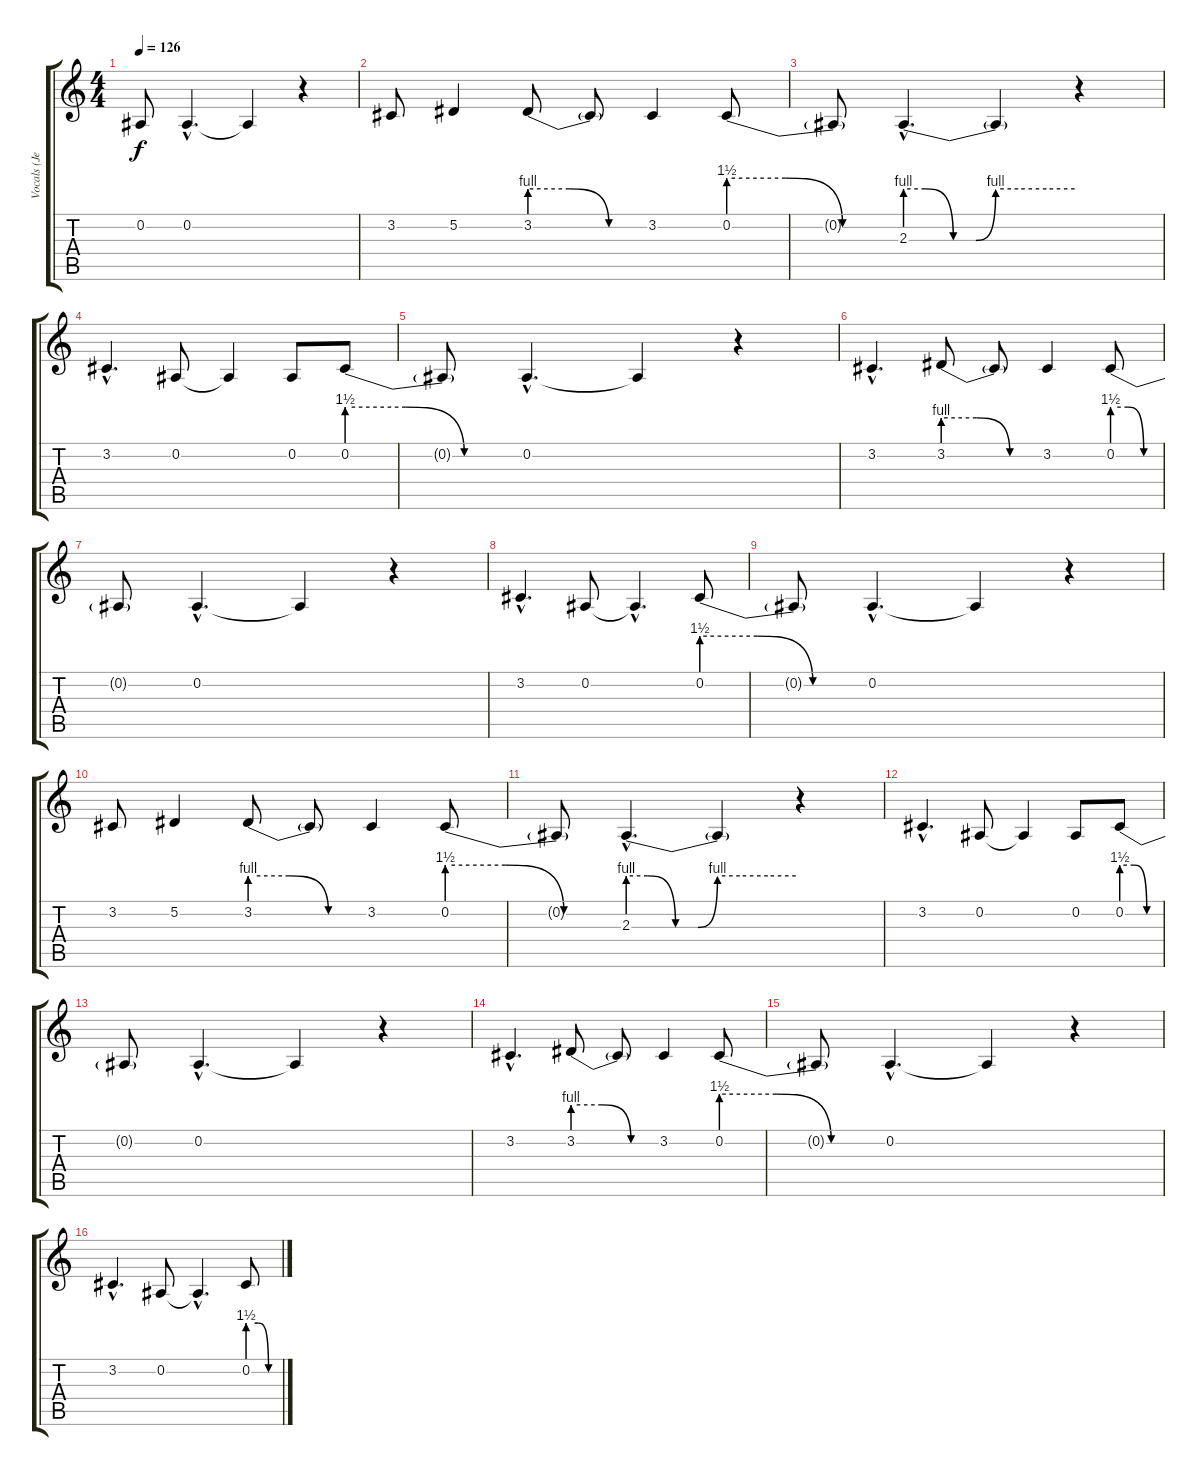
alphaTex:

\track ("Vocals (Jerry)" "Vocals (Je") {instrument lead2sawtooth}
\staff {score tabs}
\tuning (Eb4 Bb3 Gb3 Db3 Ab2 Eb2) {hide}
\ts (4 4)
\tempo 126
\clef g2
\ks c
0.2{t}.8{dy f} 0.2{hac}.4{d} 0.2{t}.4 r.4 |
3.2.8 5.2.4 3.2{be (custom 0 4 20 4 40 0 60 0)}.8 3.2{t}.8 3.2.4 0.2{be (custom 0 6 20 6 40 0 60 0)}.8 |
0.2{t}.8 2.3{be (custom 0 4 7 4 17 0 25 0 32 4 40 4 50 4 60 4) hac}.4{d} 2.3{t}.4 r.4 |
3.2{hac}.4{d} 0.2.8 0.2{t}.4 0.2.8 0.2{be (custom 0 6 20 6 40 0 60 0)}.8 |
0.2{t}.8 0.2{hac}.4{d} 0.2{t}.4 r.4 |
3.2{hac}.4{d} 3.2{be (custom 0 4 20 4 40 0 60 0)}.8 3.2{t}.8 3.2.4 0.2{be (custom 0 6 20 6 40 0 60 0)}.8 |
0.2{t}.8 0.2{hac}.4{d} 0.2{t}.4 r.4 |
3.2{hac}.4{d} 0.2.8 0.2{hac t}.4{d} 0.2{be (custom 0 6 20 6 40 0 60 0)}.8 |
0.2{t}.8 0.2{hac}.4{d} 0.2{t}.4 r.4 |
3.2.8 5.2.4 3.2{be (custom 0 4 20 4 40 0 60 0)}.8 3.2{t}.8 3.2.4 0.2{be (custom 0 6 20 6 40 0 60 0)}.8 |
0.2{t}.8 2.3{be (custom 0 4 7 4 17 0 25 0 32 4 40 4 50 4 60 4) hac}.4{d} 2.3{t}.4 r.4 |
3.2{hac}.4{d} 0.2.8 0.2{t}.4 0.2.8 0.2{be (custom 0 6 20 6 40 0 60 0)}.8 |
0.2{t}.8 0.2{hac}.4{d} 0.2{t}.4 r.4 |
3.2{hac}.4{d} 3.2{be (custom 0 4 20 4 40 0 60 0)}.8 3.2{t}.8 3.2.4 0.2{be (custom 0 6 20 6 40 0 60 0)}.8 |
0.2{t}.8 0.2{hac}.4{d} 0.2{t}.4 r.4 |
3.2{hac}.4{d} 0.2.8 0.2{hac t}.4{d} 0.2{be (custom 0 6 20 6 40 0 60 0)}.8
